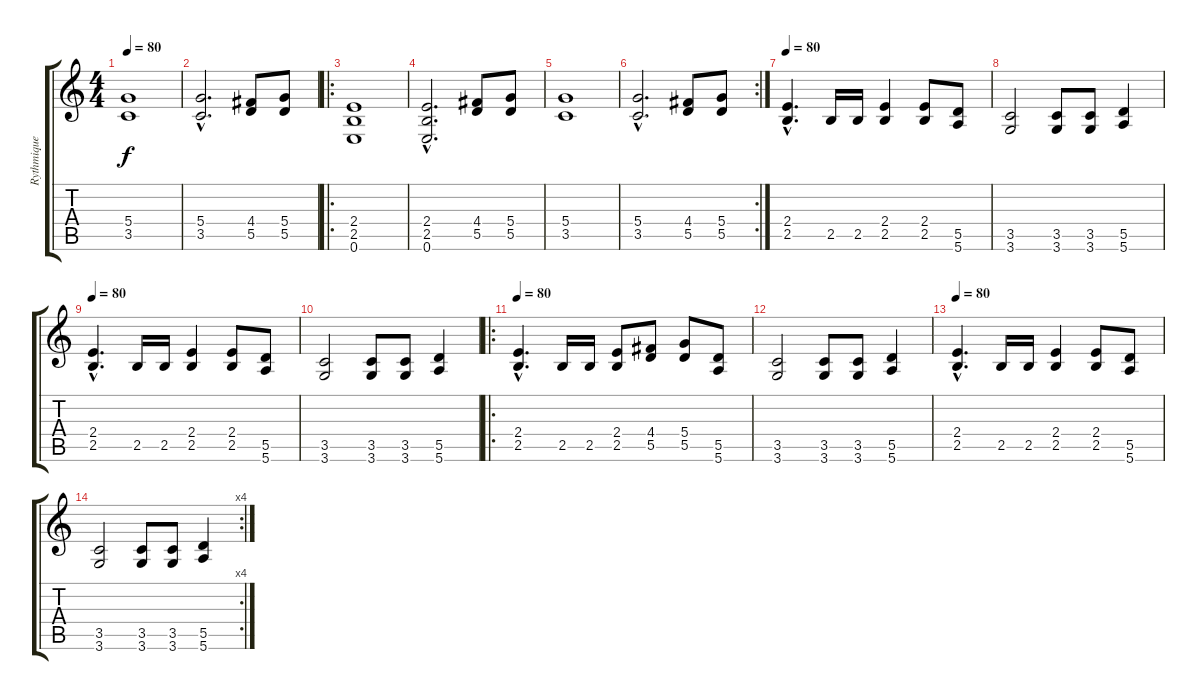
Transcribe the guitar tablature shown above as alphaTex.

\track ("Rythmique" "Rythmique") {instrument distortionguitar}
\staff {score tabs}
\tuning (E4 B3 G3 D3 A2 E2) {hide}
\ts (4 4)
\tempo 80
\clef g2
\ks c
(5.4 3.5).1{dy f} |
(5.4{hac} 3.5{hac}).2{d} (4.4 5.5).8 (5.4 5.5).8 |
\ro
(2.4 2.5 0.6).1 |
(2.4{hac} 2.5{hac} 0.6{hac}).2{d} (4.4 5.5).8 (5.4 5.5).8 |
(5.4 3.5).1 |
\rc 2
(5.4{hac} 3.5{hac}).2{d} (4.4 5.5).8 (5.4 5.5).8 |
\tempo 80
(2.4{hac} 2.5{hac}).4{d} 2.5.16 2.5.16 (2.4 2.5).4 (2.4 2.5).8 (5.5 5.6).8 |
(3.5 3.6).2 (3.5 3.6).8 (3.5 3.6).8 (5.5 5.6).4 |
\tempo 80
(2.4{hac} 2.5{hac}).4{d} 2.5.16 2.5.16 (2.4 2.5).4 (2.4 2.5).8 (5.5 5.6).8 |
(3.5 3.6).2 (3.5 3.6).8 (3.5 3.6).8 (5.5 5.6).4 |
\ro
\tempo 80
(2.4{hac} 2.5{hac}).4{d} 2.5.16 2.5.16 (2.4 2.5).8 (4.4 5.5).8 (5.4 5.5).8 (5.5 5.6).8 |
(3.5 3.6).2 (3.5 3.6).8 (3.5 3.6).8 (5.5 5.6).4 |
\tempo 80
(2.4{hac} 2.5{hac}).4{d} 2.5.16 2.5.16 (2.4 2.5).4 (2.4 2.5).8 (5.5 5.6).8 |
\rc 4
(3.5 3.6).2 (3.5 3.6).8 (3.5 3.6).8 (5.5 5.6).4
